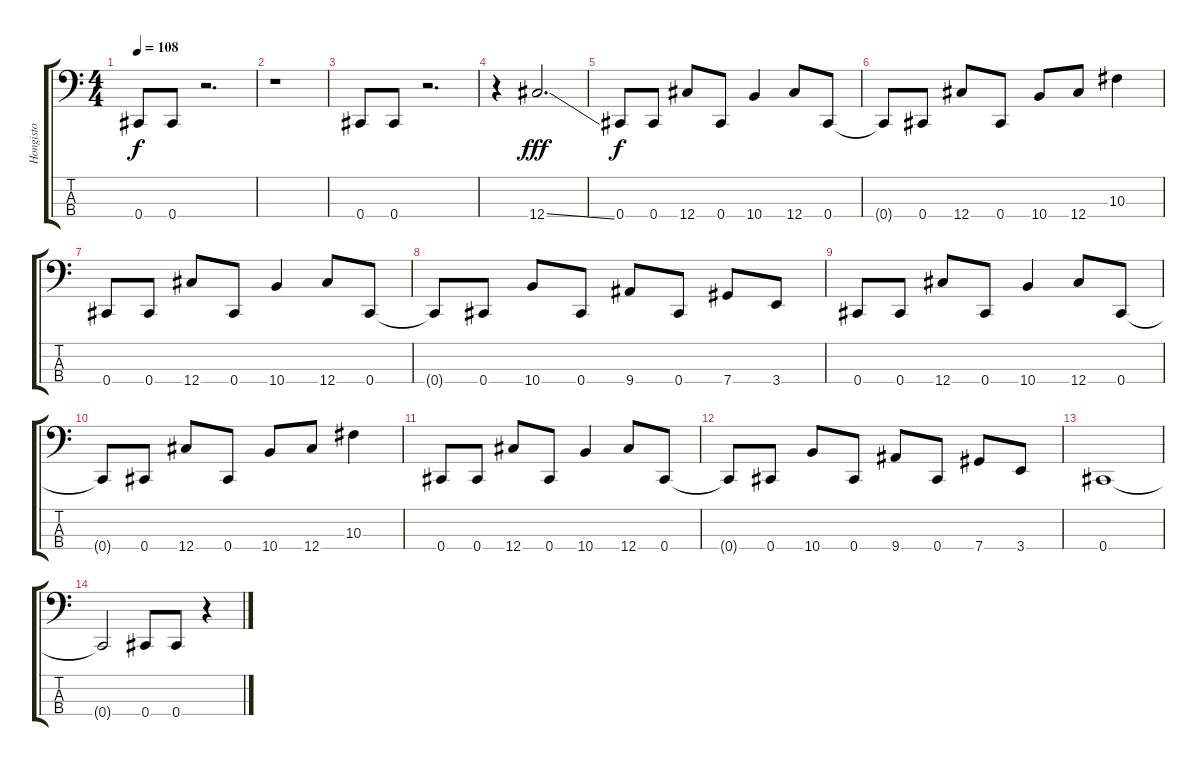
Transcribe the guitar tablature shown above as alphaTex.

\track ("Hongisto" "Hongisto") {instrument overdrivenguitar}
\staff {score tabs}
\tuning (Gb2 Db2 Ab1 Db1) {hide}
\ts (4 4)
\tempo 108
\clef f4
\ks c
0.4.8{dy f} 0.4.8 r.2{d} |
r.1 |
0.4.8 0.4.8 r.2{d} |
r.4 12.4{ss}.2{d dy fff} |
0.4.8{dy f} 0.4.8 12.4.8 0.4.8 10.4.4 12.4.8 0.4.8 |
0.4{t}.8 0.4.8 12.4.8 0.4.8 10.4.8 12.4.8 10.3.4 |
0.4.8 0.4.8 12.4.8 0.4.8 10.4.4 12.4.8 0.4.8 |
0.4{t}.8 0.4.8 10.4.8 0.4.8 9.4.8 0.4.8 7.4.8 3.4.8 |
0.4.8 0.4.8 12.4.8 0.4.8 10.4.4 12.4.8 0.4.8 |
0.4{t}.8 0.4.8 12.4.8 0.4.8 10.4.8 12.4.8 10.3.4 |
0.4.8 0.4.8 12.4.8 0.4.8 10.4.4 12.4.8 0.4.8 |
0.4{t}.8 0.4.8 10.4.8 0.4.8 9.4.8 0.4.8 7.4.8 3.4.8 |
0.4.1 |
0.4{t}.2 0.4.8 0.4.8 r.4
